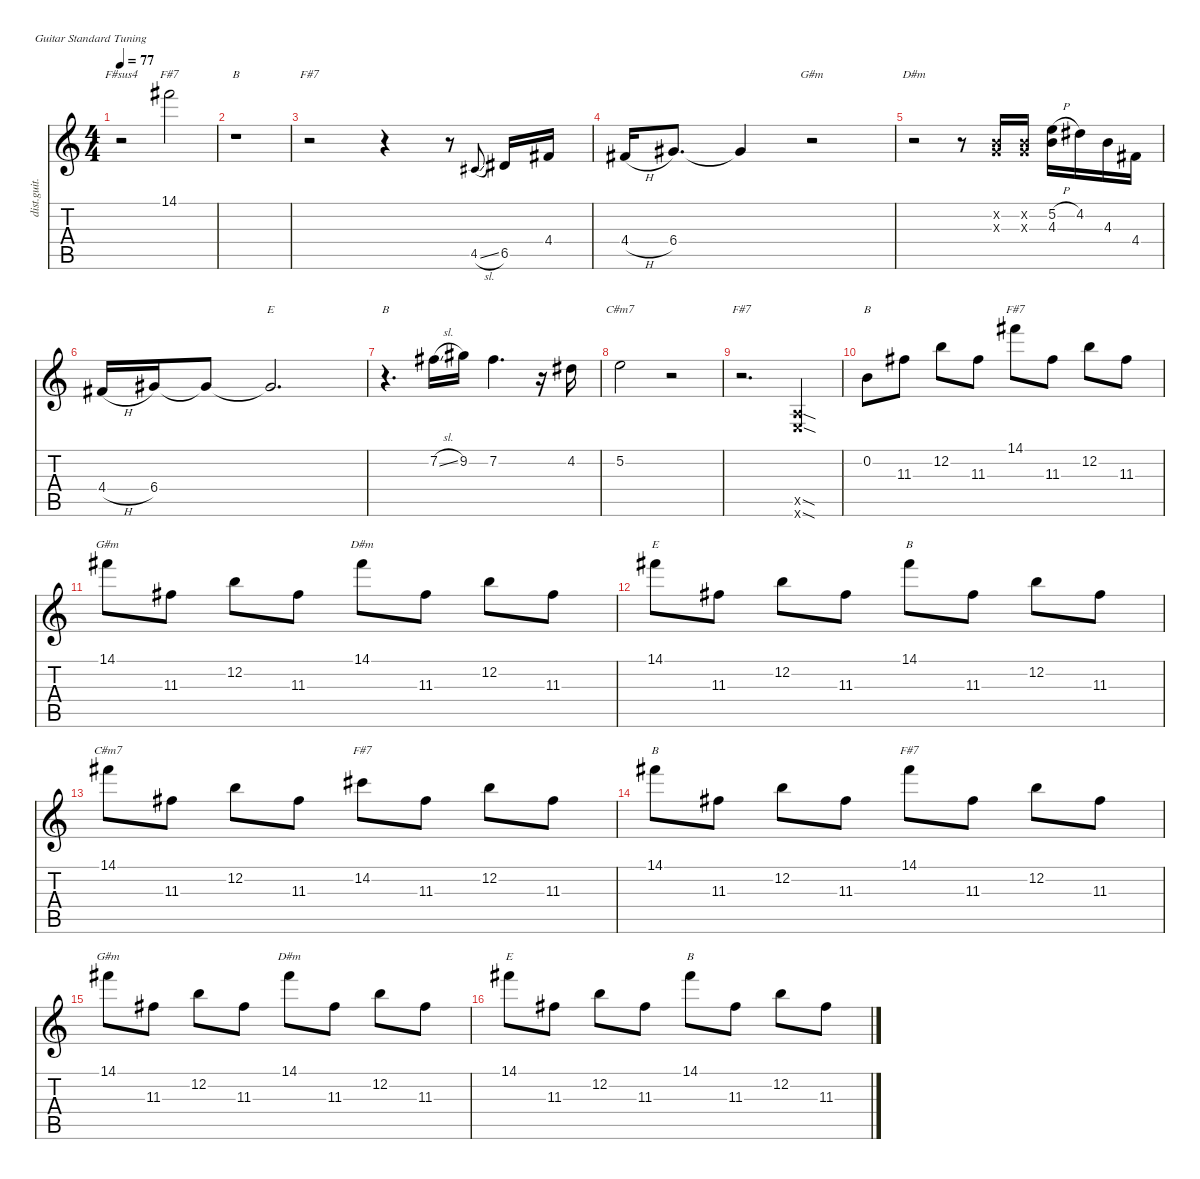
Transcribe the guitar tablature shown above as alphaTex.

\defaultSystemsLayout 4
\hideDynamics
\bracketExtendMode nobrackets
\track ("Distortion Guitar" "dist.guit.") {defaultSystemsLayout 4 instrument distortionguitar}
\staff {score tabs}
\tuning (E4 B3 G3 D3 A2 E2)
\chord ("B" 2 4 4 4 2 x) {showdiagram false showfingering false barre 2}
\chord ("F#7" 2 2 3 2 4 2) {showdiagram false showfingering false barre (2 2 2)}
\chord ("G#m" 11 12 13 13 11 x) {firstfret 11 showdiagram false showfingering false barre 11}
\chord ("D#m" 6 7 8 8 6 x) {firstfret 6 showdiagram false showfingering false barre 6}
\chord ("E" 0 0 1 2 2 0) {showdiagram false showfingering false}
\chord ("C#m7" 4 5 4 6 4 x) {firstfret 4 showdiagram false showfingering false barre (4 4)}
\chord ("F#sus4" 2 2 4 4 4 2) {showdiagram false showfingering false barre (2 2)}
\ts (4 4)
\tempo 77
\clef g2
\ks c
r.2{ch "F#sus4" dy mf} 14.1{acc #}.2{ch "F#7"} |
r.1{ch "B"} |
r.2{ch "F#7"} r.4 r.8 4.5{sl acc #}.8{gr onbeat} 6.5{acc #}.16 4.4{acc #}.16 |
4.4{h acc #}.16 6.4{acc #}.8{d} 6.4{t acc #}.4 r.2{ch "G#m"} |
r.2{ch "D#m"} r.8 (0.2{x} 0.3{x}).16 (0.2{x} 0.3{x}).16 (5.2{h} 4.3).16 4.2{acc #}.16 4.3.16 4.4{acc #}.16 |
4.4{h acc #}.16 6.4{acc #}.16 6.4{t acc #}.8 6.4{t acc #}.2{d ch "E"} |
r.4{d ch "B"} 7.2{sl acc #}.16 9.2{acc #}.16 7.2{acc #}.4{d} r.16 4.2{acc #}.16 |
5.2.2{ch "C#m7"} r.2 |
r.2{d ch "F#7"} (0.6{sod x} 0.5{sod x}).4 |
0.2.8{ch "B"} 11.3{acc #}.8 12.2.8 11.3{acc #}.8 14.1{acc #}.8{ch "F#7"} 11.3{acc #}.8 12.2.8 11.3{acc #}.8 |
14.1{acc #}.8{ch "G#m"} 11.3{acc #}.8 12.2.8 11.3{acc #}.8 14.1{acc #}.8{ch "D#m"} 11.3{acc #}.8 12.2.8 11.3{acc #}.8 |
14.1{acc #}.8{ch "E"} 11.3{acc #}.8 12.2.8 11.3{acc #}.8 14.1{acc #}.8{ch "B"} 11.3{acc #}.8 12.2.8 11.3{acc #}.8 |
14.1{acc #}.8{ch "C#m7"} 11.3{acc #}.8 12.2.8 11.3{acc #}.8 14.2{acc #}.8{ch "F#7"} 11.3{acc #}.8 12.2.8 11.3{acc #}.8 |
14.1{acc #}.8{ch "B"} 11.3{acc #}.8 12.2.8 11.3{acc #}.8 14.1{acc #}.8{ch "F#7"} 11.3{acc #}.8 12.2.8 11.3{acc #}.8 |
14.1{acc #}.8{ch "G#m"} 11.3{acc #}.8 12.2.8 11.3{acc #}.8 14.1{acc #}.8{ch "D#m"} 11.3{acc #}.8 12.2.8 11.3{acc #}.8 |
14.1{acc #}.8{ch "E"} 11.3{acc #}.8 12.2.8 11.3{acc #}.8 14.1{acc #}.8{ch "B"} 11.3{acc #}.8 12.2.8 11.3{acc #}.8
